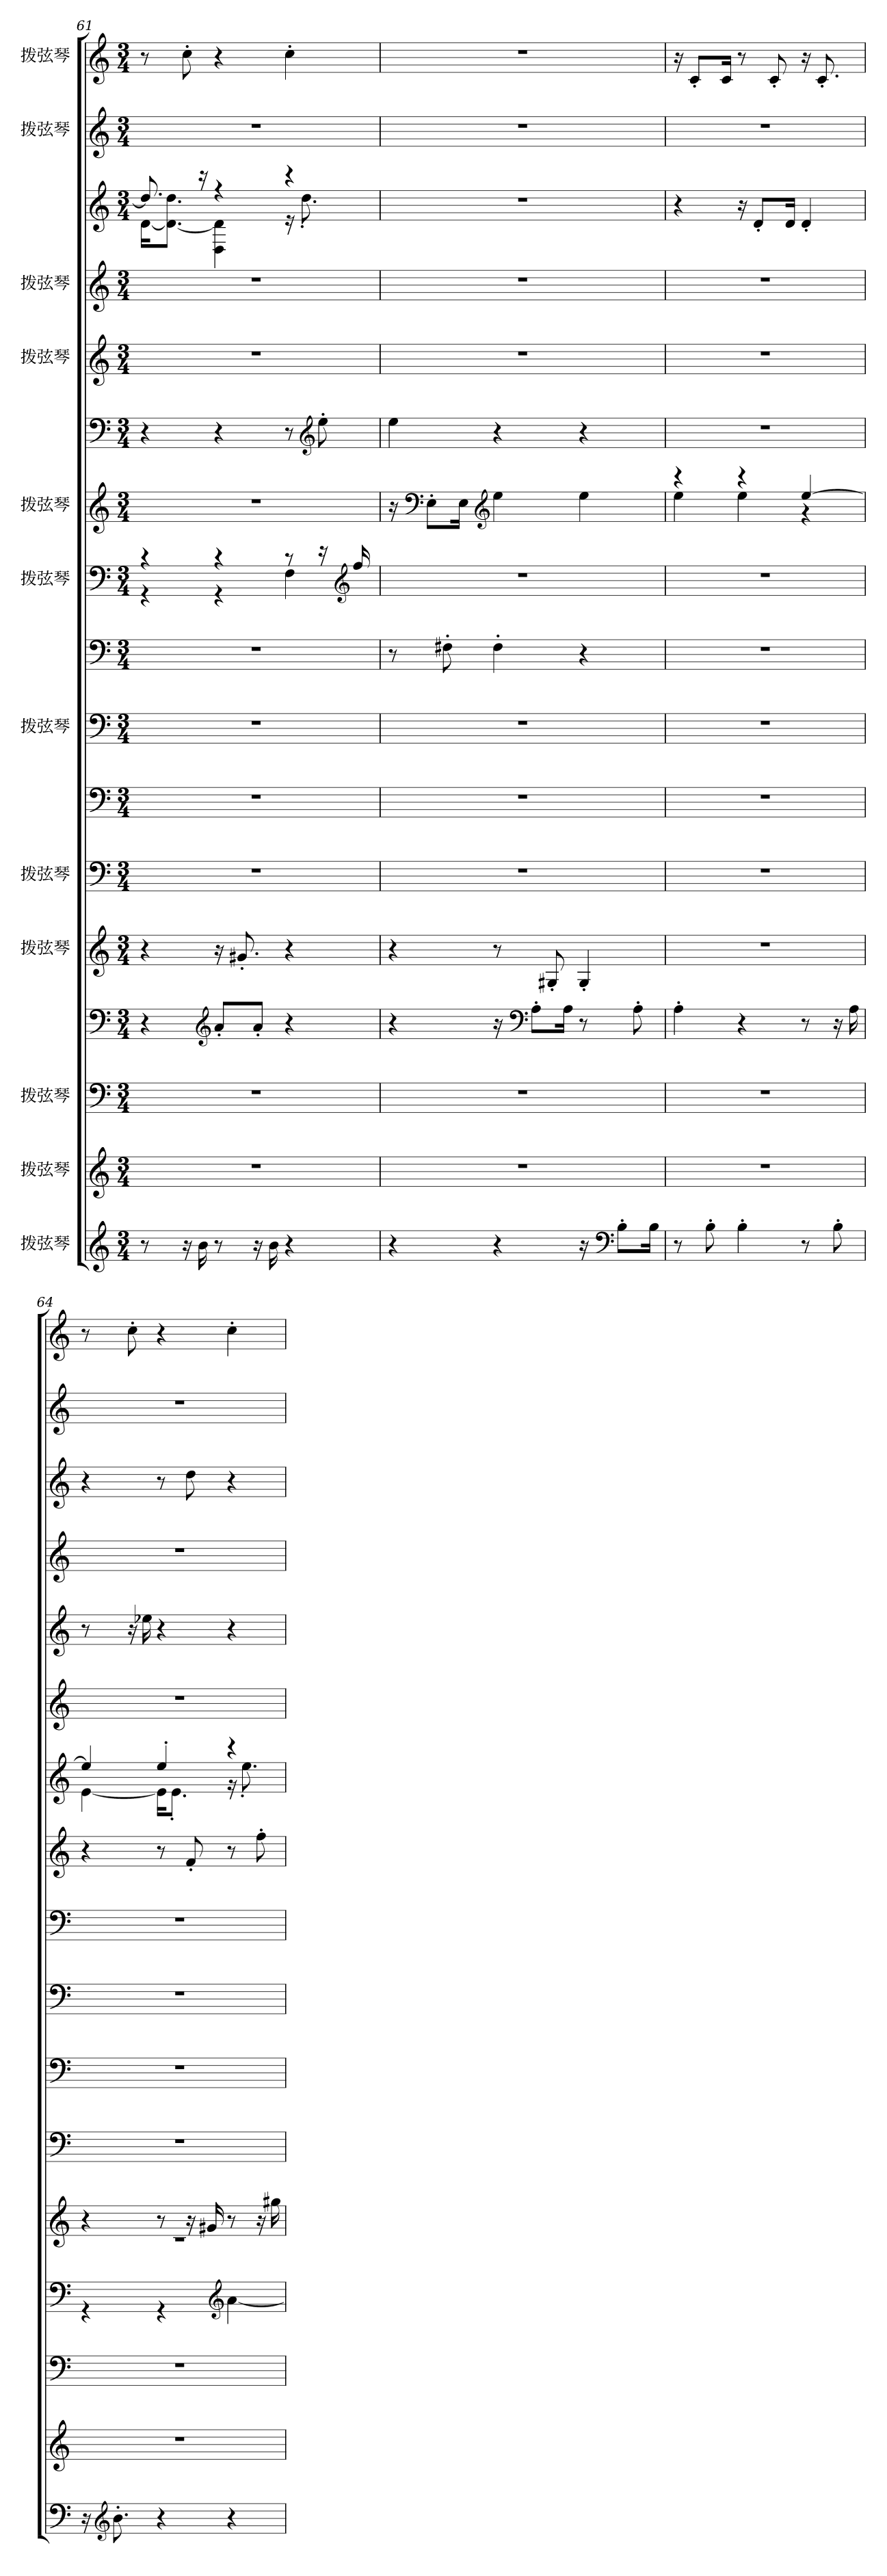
**kern	**kern	**kern	**kern	**kern	**kern	**kern	**kern	**kern	**kern	**kern	**kern	**kern	**kern	**kern	**kern	**kern
*part12	*part11	*part10	*part10	*part9	*part8	*part8	*part7	*part7	*part6	*part5	*part5	*part4	*part3	*part3	*part2	*part1
*staff17	*staff16	*staff15	*staff14	*staff13	*staff12	*staff11	*staff10	*staff9	*staff8	*staff7	*staff6	*staff5	*staff4	*staff3	*staff2	*staff1
*I"拨弦琴	*I"拨弦琴	*I"拨弦琴	*	*I"拨弦琴	*I"拨弦琴	*	*I"拨弦琴	*	*I"拨弦琴	*I"拨弦琴	*	*I"拨弦琴	*I"拨弦琴	*	*I"拨弦琴	*I"拨弦琴
*clefG2	*clefG2	*clefF4	*clefF4	*clefG2	*clefF4	*clefF4	*clefF4	*clefF4	*clefF4	*clefG2	*clefF4	*clefG2	*clefG2	*clefG2	*clefG2	*clefG2
*k[]	*k[]	*k[]	*k[]	*k[]	*k[]	*k[]	*k[]	*k[]	*k[]	*k[]	*k[]	*k[]	*k[]	*k[]	*k[]	*k[]
*M3/4	*M3/4	*M3/4	*M3/4	*M3/4	*M3/4	*M3/4	*M3/4	*M3/4	*M3/4	*M3/4	*M3/4	*M3/4	*M3/4	*M3/4	*M3/4	*M3/4
=61	=61	=61	=61	=61	=61	=61	=61	=61	=61	=61	=61	=61	=61	=61	=61	=61
*	*	*	*	*	*	*	*	*	*^	*	*	*	*	*^	*	*
8r	2.r	2.r	4r	4r	2.r	2.r	2.r	2.r	4r	4r	2.r	4r	2.r	2.r	8.dd/]	[16d\KL	2.r	8r
.	.	.	.	.	.	.	.	.	.	.	.	.	.	.	.	8.d\_ 8.dd\J	.	.
16r	.	.	.	.	.	.	.	.	.	.	.	.	.	.	.	.	.	8cc'\
16b\	.	.	.	.	.	.	.	.	.	.	.	.	.	.	16r	.	.	.
*	*	*	*clefG2	*	*	*	*	*	*	*	*	*	*	*	*	*	*	*
8r	.	.	8a'/L	16r	.	.	.	.	4r	4r	.	4r	.	.	4r	4D\ 4d\]	.	4r
.	.	.	.	8.g#X'/	.	.	.	.	.	.	.	.	.	.	.	.	.	.
16r	.	.	8a'/J	.	.	.	.	.	.	.	.	.	.	.	.	.	.	.
16b\	.	.	.	.	.	.	.	.	.	.	.	.	.	.	.	.	.	.
4r	.	.	4r	4r	.	.	.	.	8r	4F\	.	8r	.	.	4r	16r	.	4cc'\
.	.	.	.	.	.	.	.	.	.	.	.	.	.	.	.	8.dd'\	.	.
*	*	*	*	*	*	*	*	*	*	*	*	*clefG2	*	*	*	*	*	*
.	.	.	.	.	.	.	.	.	16r	.	.	8ee'\	.	.	.	.	.	.
*	*	*	*	*	*	*	*	*	*clefG2	*	*	*	*	*	*	*	*	*
.	.	.	.	.	.	.	.	.	16ff/	.	.	.	.	.	.	.	.	.
*	*	*	*	*	*	*	*	*	*v	*v	*	*	*	*	*v	*v	*	*
!!LO:PB:g=z
=62	=62	=62	=62	=62	=62	=62	=62	=62	=62	=62	=62	=62	=62	=62	=62	=62
4r	2.r	2.r	4r	4r	2.r	2.r	2.r	8r	2.r	16r	4ee\	2.r	2.r	2.r	2.r	2.r
*	*	*	*	*	*	*	*	*	*	*clefF4	*	*	*	*	*	*
.	.	.	.	.	.	.	.	.	.	8E'\L	.	.	.	.	.	.
.	.	.	.	.	.	.	.	8F#X'\	.	.	.	.	.	.	.	.
.	.	.	.	.	.	.	.	.	.	16E\Jk	.	.	.	.	.	.
*	*	*	*	*	*	*	*	*	*	*clefG2	*	*	*	*	*	*
4r	.	.	16r	8r	.	.	.	4F#'\	.	4ee\	4r	.	.	.	.	.
*	*	*	*clefF4	*	*	*	*	*	*	*	*	*	*	*	*	*
.	.	.	8A'\L	.	.	.	.	.	.	.	.	.	.	.	.	.
.	.	.	.	8G#X'/	.	.	.	.	.	.	.	.	.	.	.	.
.	.	.	16A\Jk	.	.	.	.	.	.	.	.	.	.	.	.	.
16r	.	.	8r	4G#'/	.	.	.	4r	.	4ee\	4r	.	.	.	.	.
*clefF4	*	*	*	*	*	*	*	*	*	*	*	*	*	*	*	*
8B'\L	.	.	.	.	.	.	.	.	.	.	.	.	.	.	.	.
.	.	.	8A'\	.	.	.	.	.	.	.	.	.	.	.	.	.
16B\Jk	.	.	.	.	.	.	.	.	.	.	.	.	.	.	.	.
=63	=63	=63	=63	=63	=63	=63	=63	=63	=63	=63	=63	=63	=63	=63	=63	=63
*	*	*	*	*	*	*	*	*	*	*^	*	*	*	*	*	*
8r	2.r	2.r	4A'\	2.r	2.r	2.r	2.r	2.r	2.r	4r	4ee\	2.r	2.r	2.r	4r	2.r	16r
.	.	.	.	.	.	.	.	.	.	.	.	.	.	.	.	.	8c'/L
8B'\	.	.	.	.	.	.	.	.	.	.	.	.	.	.	.	.	.
.	.	.	.	.	.	.	.	.	.	.	.	.	.	.	.	.	16c/Jk
4B'\	.	.	4r	.	.	.	.	.	.	4r	4ee\	.	.	.	16r	.	8r
.	.	.	.	.	.	.	.	.	.	.	.	.	.	.	8d'/L	.	.
.	.	.	.	.	.	.	.	.	.	.	.	.	.	.	.	.	8c'/
.	.	.	.	.	.	.	.	.	.	.	.	.	.	.	16d/Jk	.	.
8r	.	.	8r	.	.	.	.	.	.	[4ee/	4r	.	.	.	4d'/	.	16r
.	.	.	.	.	.	.	.	.	.	.	.	.	.	.	.	.	8.c'/
8B'\	.	.	16r	.	.	.	.	.	.	.	.	.	.	.	.	.	.
.	.	.	16A\	.	.	.	.	.	.	.	.	.	.	.	.	.	.
=64	=64	=64	=64	=64	=64	=64	=64	=64	=64	=64	=64	=64	=64	=64	=64	=64	=64
*	*	*	*^	*	*	*	*	*	*	*	*	*	*	*	*	*	*
16r	2.r	2.r	2.r	4r	4r	2.r	2.r	2.r	2.r	4r	4ee/]	[4e\	2.r	8r	2.r	4r	2.r	8r
*clefG2	*	*	*	*	*	*	*	*	*	*	*	*	*	*	*	*	*	*
8.b'\	.	.	.	.	.	.	.	.	.	.	.	.	.	.	.	.	.	.
.	.	.	.	.	.	.	.	.	.	.	.	.	.	16r	.	.	.	8cc'\
.	.	.	.	.	.	.	.	.	.	.	.	.	.	16ee-X\	.	.	.	.
4r	.	.	.	4r	8r	.	.	.	.	8r	4ee'/	16e\KL]	.	4r	.	8r	.	4r
.	.	.	.	.	.	.	.	.	.	.	.	8.e'\J	.	.	.	.	.	.
.	.	.	.	.	16r	.	.	.	.	8f'/	.	.	.	.	.	8dd\	.	.
.	.	.	.	.	16g#X/	.	.	.	.	.	.	.	.	.	.	.	.	.
*	*	*	*clefG2	*	*	*	*	*	*	*	*	*	*	*	*	*	*	*
4r	.	.	.	[4a\	8r	.	.	.	.	8r	4r	16r	.	4r	.	4r	.	4cc'\
.	.	.	.	.	.	.	.	.	.	.	.	8.ee'\	.	.	.	.	.	.
.	.	.	.	.	16r	.	.	.	.	8ff'\	.	.	.	.	.	.	.	.
.	.	.	.	.	16gg#X\	.	.	.	.	.	.	.	.	.	.	.	.	.
*	*	*	*v	*v	*	*	*	*	*	*	*v	*v	*	*	*	*	*	*
=	=	=	=	=	=	=	=	=	=	=	=	=	=	=	=	=
*-	*-	*-	*-	*-	*-	*-	*-	*-	*-	*-	*-	*-	*-	*-	*-	*-
